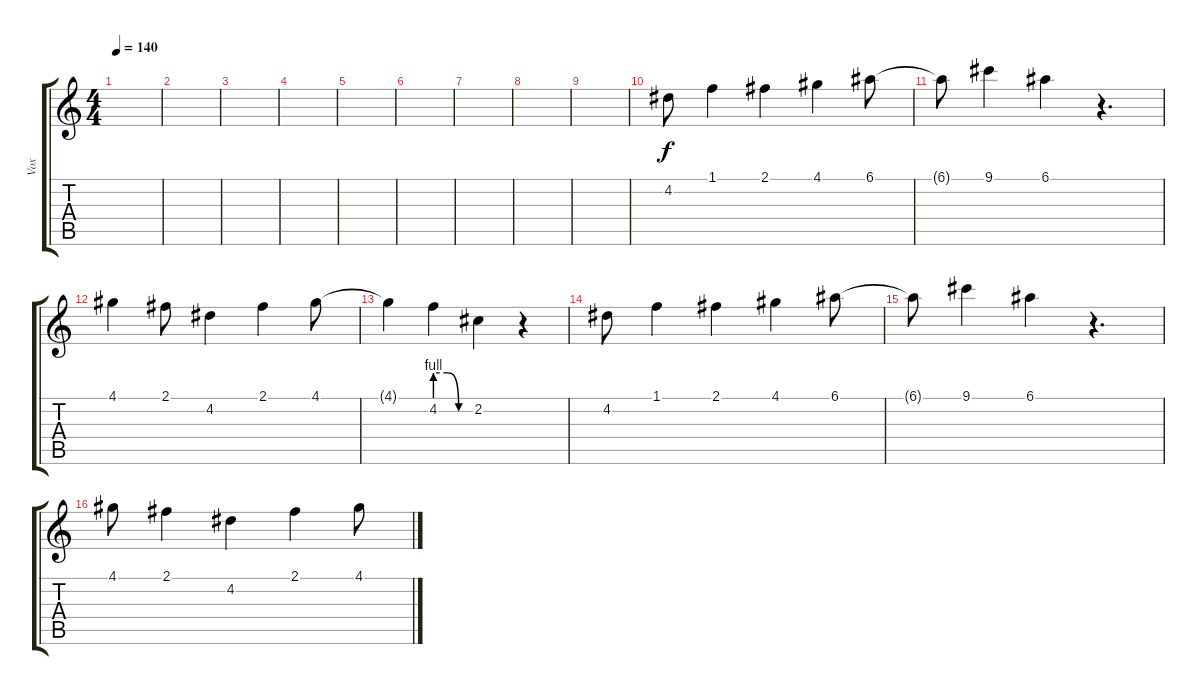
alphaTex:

\track ("Vox" "Vox") {instrument distortionguitar}
\staff {score tabs}
\tuning (E4 B3 G3 D3 A2 E2) {hide}
\ts (4 4)
\tempo 140
\clef g2
\ks c
|
|
|
|
|
|
|
|
|
4.2.8{volume 15 instrument acousticguitarnylon} 1.1.4 2.1.4 4.1.4 6.1.8 |
6.1{t}.8 9.1.4 6.1.4 r.4{d} |
4.1.4 2.1.8 4.2.4 2.1.4 4.1.8 |
4.1{t}.4 4.2{be (custom 0 4 20 4 40 0 60 0)}.4 2.2.4 r.4 |
4.2.8 1.1.4 2.1.4 4.1.4 6.1.8 |
6.1{t}.8 9.1.4 6.1.4 r.4{d} |
4.1.8 2.1.4 4.2.4 2.1.4 4.1.8
